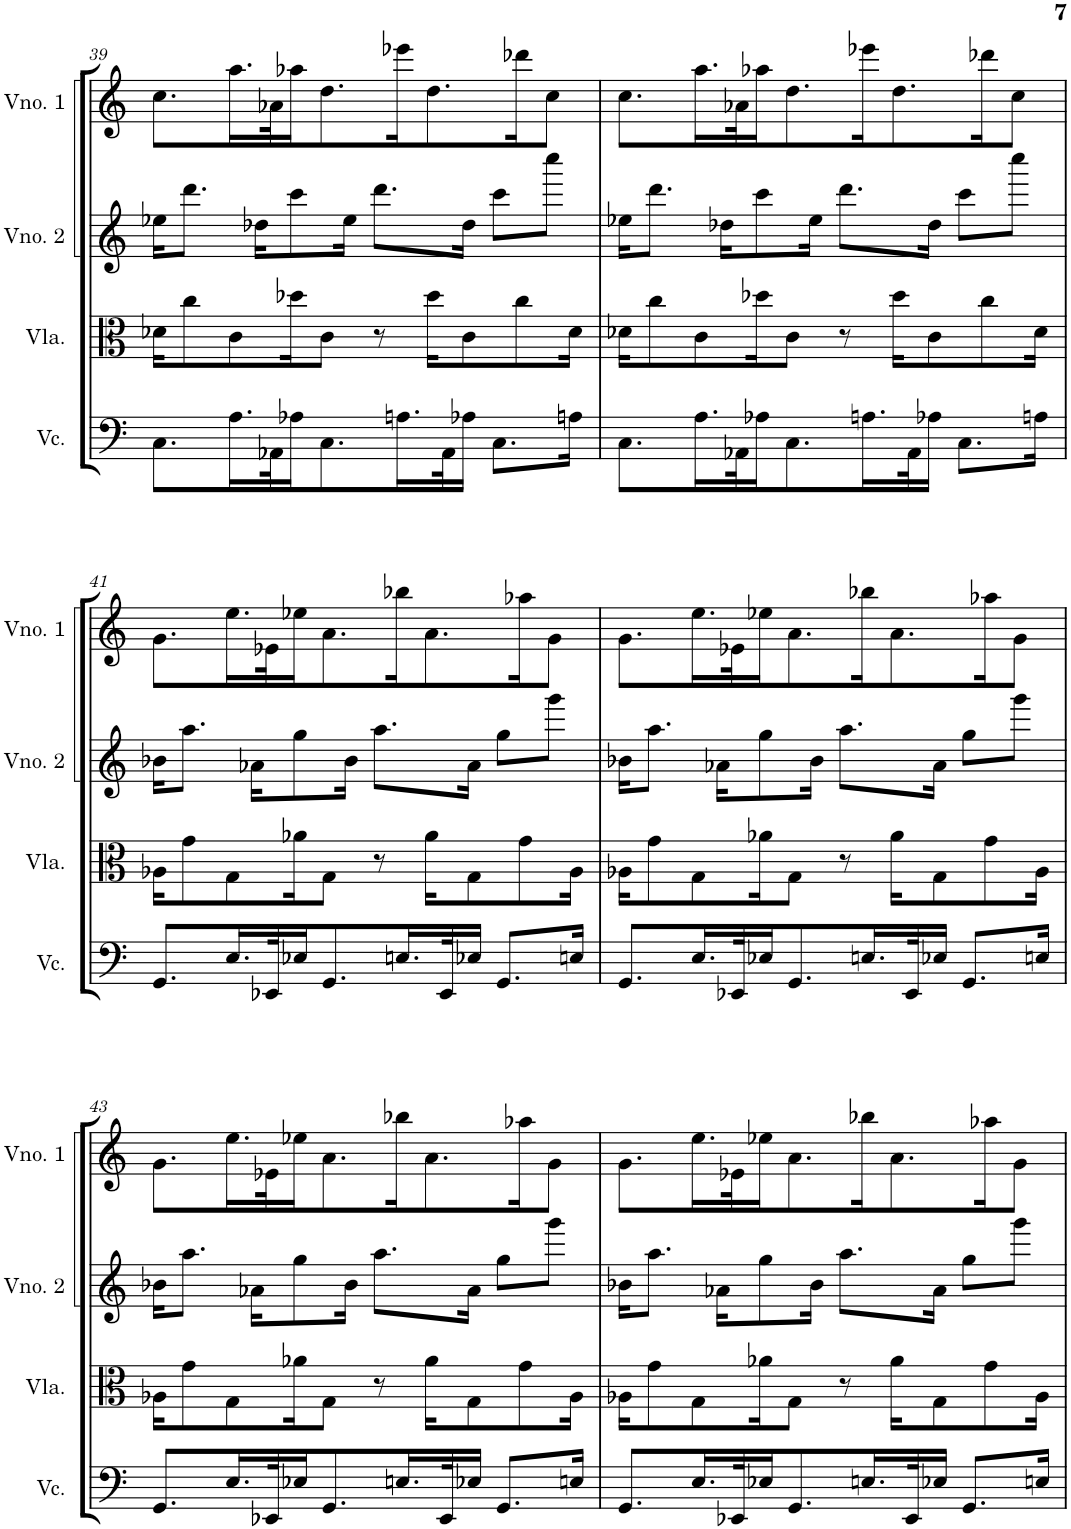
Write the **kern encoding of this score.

**kern	**kern	**kern	**kern
*part4	*part3	*part2	*part1
*staff4	*staff3	*staff2	*staff1
*I"Violoncelo	*I"Viola	*I"Violino 2	*I"Violino 1
*I'Vc.	*I'Vla.	*I'Vno. 2	*I'Vno. 1
!!LO:PB:g=z
*clefF4	*clefC3	*clefG2	*clefG2
*k[]	*k[]	*k[]	*k[]
*M4/4	*M4/4	*M4/4	*M4/4
=39	=39	=39	=39
8.C\L	16d-X\KL	16ee-X\KL	8.cc\L
.	8cc\	8.ddd\J	.
16.A\L	8c\	.	16.aa\L
.	.	16dd-X\KL	.
32AA-X\K	.	.	32a-X\K
16A-X\J	16dd-X\K	8ccc\	16aa-X\J
8.C\	8c\J	.	8.dd\
.	.	16ee-\Jk	.
.	8r	8.ddd\L	.
16.An\L	.	.	16eee-X\K
.	16dd-\KL	.	8.dd\
32AA-\K	.	.	.
16A-X\JJ	8c\	16dd-\Jk	.
8.C\L	.	8ccc\L	.
.	8cc\	.	16ddd-X\K
.	.	8cccc\J	8cc\J
16An\Jk	16d-\Jk	.	.
=40	=40	=40	=40
8.C\L	16d-X\KL	16ee-X\KL	8.cc\L
.	8cc\	8.ddd\J	.
16.A\L	8c\	.	16.aa\L
.	.	16dd-X\KL	.
32AA-X\K	.	.	32a-X\K
16A-X\J	16dd-X\K	8ccc\	16aa-X\J
8.C\	8c\J	.	8.dd\
.	.	16ee-\Jk	.
.	8r	8.ddd\L	.
16.An\L	.	.	16eee-X\K
.	16dd-\KL	.	8.dd\
32AA-\K	.	.	.
16A-X\JJ	8c\	16dd-\Jk	.
8.C\L	.	8ccc\L	.
.	8cc\	.	16ddd-X\K
.	.	8cccc\J	8cc\J
16An\Jk	16d-\Jk	.	.
!!LO:LB:g=z
=41	=41	=41	=41
8.GG/L	16A-X\KL	16b-X\KL	8.g\L
.	8g\	8.aa\J	.
16.E/L	8G\	.	16.ee\L
.	.	16a-X\KL	.
32EE-X/K	.	.	32e-X\K
16E-X/J	16a-X\K	8gg\	16ee-X\J
8.GG/	8G\J	.	8.a\
.	.	16b-\Jk	.
.	8r	8.aa\L	.
16.En/L	.	.	16bb-X\K
.	16a-\KL	.	8.a\
32EE-/K	.	.	.
16E-X/JJ	8G\	16a-\Jk	.
8.GG/L	.	8gg\L	.
.	8g\	.	16aa-X\K
.	.	8ggg\J	8g\J
16En/Jk	16A-\Jk	.	.
=42	=42	=42	=42
8.GG/L	16A-X\KL	16b-X\KL	8.g\L
.	8g\	8.aa\J	.
16.E/L	8G\	.	16.ee\L
.	.	16a-X\KL	.
32EE-X/K	.	.	32e-X\K
16E-X/J	16a-X\K	8gg\	16ee-X\J
8.GG/	8G\J	.	8.a\
.	.	16b-\Jk	.
.	8r	8.aa\L	.
16.En/L	.	.	16bb-X\K
.	16a-\KL	.	8.a\
32EE-/K	.	.	.
16E-X/JJ	8G\	16a-\Jk	.
8.GG/L	.	8gg\L	.
.	8g\	.	16aa-X\K
.	.	8ggg\J	8g\J
16En/Jk	16A-\Jk	.	.
!!LO:LB:g=z
=43	=43	=43	=43
8.GG/L	16A-X\KL	16b-X\KL	8.g\L
.	8g\	8.aa\J	.
16.E/L	8G\	.	16.ee\L
.	.	16a-X\KL	.
32EE-X/K	.	.	32e-X\K
16E-X/J	16a-X\K	8gg\	16ee-X\J
8.GG/	8G\J	.	8.a\
.	.	16b-\Jk	.
.	8r	8.aa\L	.
16.En/L	.	.	16bb-X\K
.	16a-\KL	.	8.a\
32EE-/K	.	.	.
16E-X/JJ	8G\	16a-\Jk	.
8.GG/L	.	8gg\L	.
.	8g\	.	16aa-X\K
.	.	8ggg\J	8g\J
16En/Jk	16A-\Jk	.	.
=44	=44	=44	=44
8.GG/L	16A-X\KL	16b-X\KL	8.g\L
.	8g\	8.aa\J	.
16.E/L	8G\	.	16.ee\L
.	.	16a-X\KL	.
32EE-X/K	.	.	32e-X\K
16E-X/J	16a-X\K	8gg\	16ee-X\J
8.GG/	8G\J	.	8.a\
.	.	16b-\Jk	.
.	8r	8.aa\L	.
16.En/L	.	.	16bb-X\K
.	16a-\KL	.	8.a\
32EE-/K	.	.	.
16E-X/JJ	8G\	16a-\Jk	.
8.GG/L	.	8gg\L	.
.	8g\	.	16aa-X\K
.	.	8ggg\J	8g\J
16En/Jk	16A-\Jk	.	.
=	=	=	=
*-	*-	*-	*-
